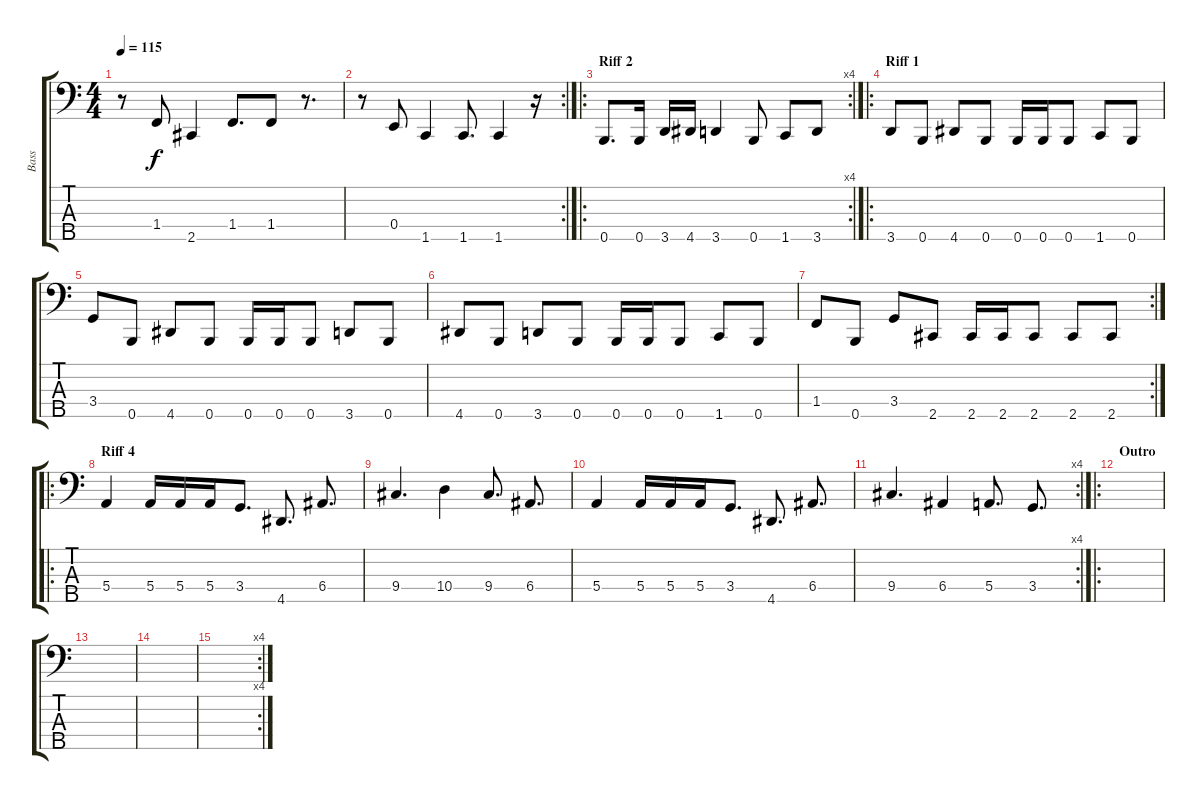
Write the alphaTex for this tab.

\track ("Bass" "Bass") {instrument electricbassfinger}
\staff {score tabs}
\tuning (G2 D2 A1 E1 B0) {hide}
\ts (4 4)
\tempo 115
\clef f4
\ks c
r.8{dy f} 1.4.8 2.5.4 1.4.8{d} 1.4.8 r.8{d} |
\rc 2
r.8 0.4.8 1.5.4 1.5.8{d} 1.5.4 r.16 |
\ro
\rc 4
\section ("" "Riff 2")
0.5.8{d} 0.5.16 3.5.16 4.5.16 3.5.4 0.5.8 1.5.8 3.5.8 |
\ro
\section ("" "Riff 1")
3.5.8 0.5.8 4.5.8 0.5.8 0.5.16 0.5.16 0.5.8 1.5.8 0.5.8 |
3.4.8 0.5.8 4.5.8 0.5.8 0.5.16 0.5.16 0.5.8 3.5.8 0.5.8 |
4.5.8 0.5.8 3.5.8 0.5.8 0.5.16 0.5.16 0.5.8 1.5.8 0.5.8 |
\rc 2
1.4.8 0.5.8 3.4.8 2.5.8 2.5.16 2.5.16 2.5.8 2.5.8 2.5.8 |
\ro
\section ("" "Riff 4")
5.4.4 5.4.16 5.4.16 5.4.16 3.4.8{d} 4.5.8{d} 6.4.8{d} |
9.4.4{d} 10.4.4 9.4.8{d} 6.4.8{d} |
5.4.4 5.4.16 5.4.16 5.4.16 3.4.8{d} 4.5.8{d} 6.4.8{d} |
\rc 4
9.4.4{d} 6.4.4 5.4.8{d} 3.4.8{d} |
\ro
\section ("" "Outro")
|
|
|
\rc 4
